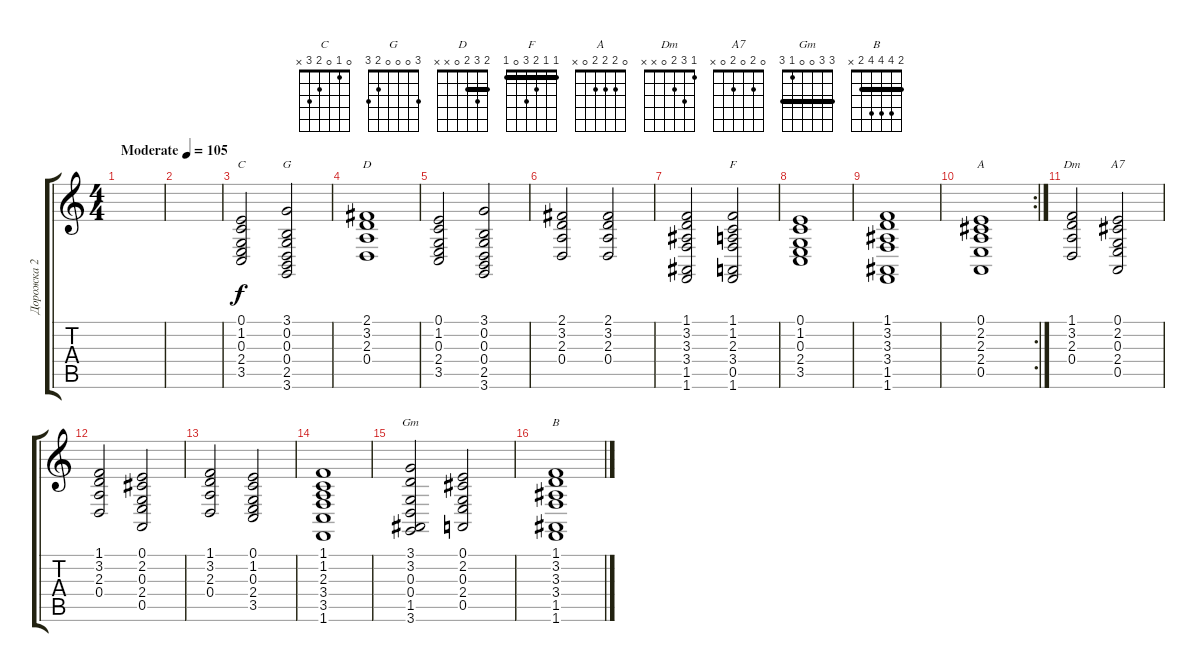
\track ("Дорожка 2" "Дорожка 2") {instrument pad2warm}
\staff {score tabs}
\tuning (E4 B3 G3 D3 A2 E2) {hide}
\chord ("C" 0 1 0 2 3 x)
\chord ("G" 3 0 0 0 2 3)
\chord ("D" 2 3 2 0 x x) {barre 2}
\chord ("F" 1 1 2 3 0 1) {barre 1}
\chord ("A" 0 2 2 2 0 x)
\chord ("Dm" 1 3 2 0 x x)
\chord ("A7" 0 2 0 2 0 x)
\chord ("Gm" 3 3 0 0 1 3) {barre 3}
\chord ("B" 2 4 4 4 2 x) {barre 2}
\ts (4 4)
\tempo (105 "Moderate")
\clef g2
\ks c
|
|
(0.1 1.2 0.3 2.4 3.5).2{ch "C"} (3.1 0.2 0.3 0.4 2.5 3.6).2{ch "G"} |
(2.1 3.2 2.3 0.4).1{ch "D"} |
(0.1 1.2 0.3 2.4 3.5).2 (3.1 0.2 0.3 0.4 2.5 3.6).2 |
(2.1 3.2 2.3 0.4).2 (2.1 3.2 2.3 0.4).2 |
(1.1 3.2 3.3 3.4 1.5 1.6).2 (1.1 1.2 2.3 3.4 0.5 1.6).2{ch "F"} |
(0.1 1.2 0.3 2.4 3.5).1 |
(1.1 3.2 3.3 3.4 1.5 1.6).1 |
\rc 2
(0.1 2.2 2.3 2.4 0.5).1{ch "A"} |
(1.1 3.2 2.3 0.4).2{ch "Dm"} (0.1 2.2 0.3 2.4 0.5).2{ch "A7"} |
(1.1 3.2 2.3 0.4).2 (0.1 2.2 0.3 2.4 0.5).2 |
(1.1 3.2 2.3 0.4).2 (0.1 1.2 0.3 2.4 3.5).2 |
(1.1 1.2 2.3 3.4 3.5 1.6).1 |
(3.1 3.2 0.3 0.4 1.5 3.6).2{ch "Gm"} (0.1 2.2 0.3 2.4 0.5).2 |
(1.1 3.2 3.3 3.4 1.5 1.6).1{ch "B"}
